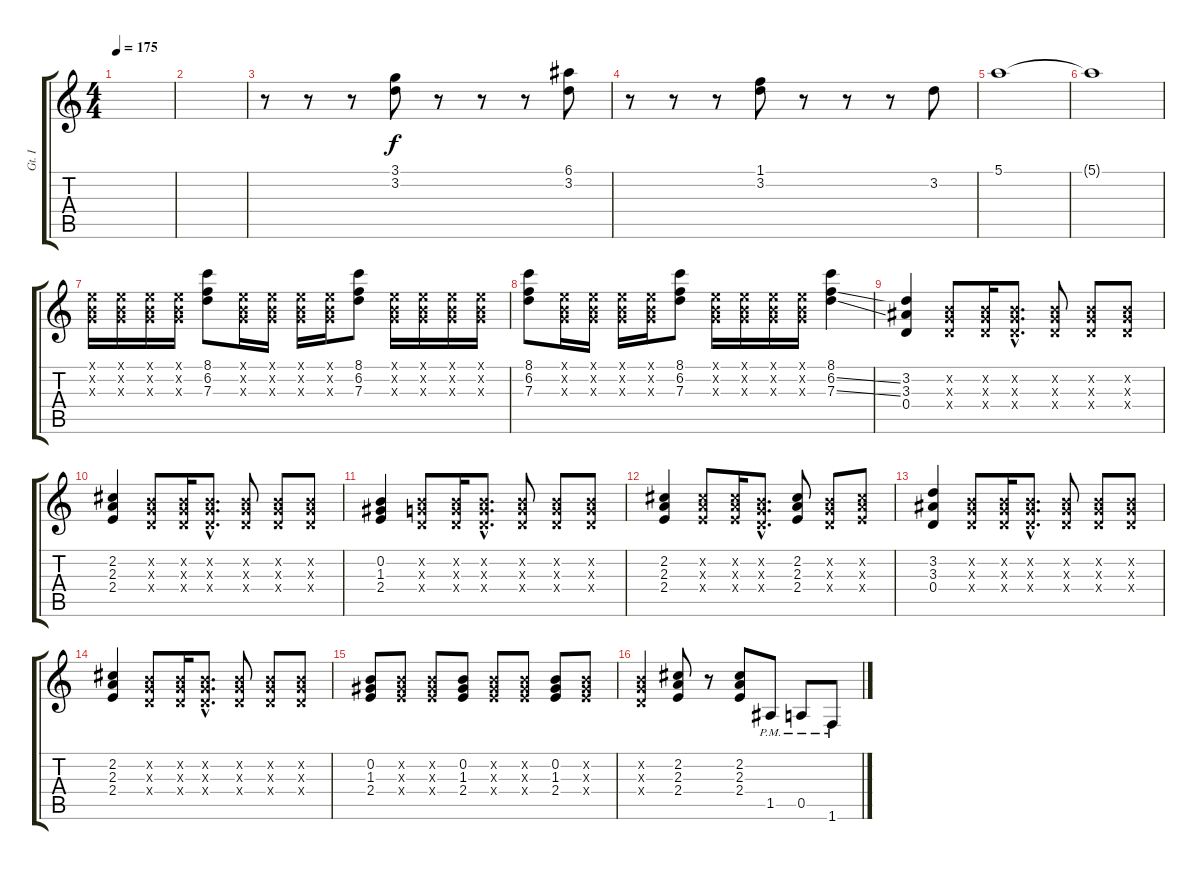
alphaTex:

\track ("Gt. I" "Gt. I") {instrument distortionguitar}
\staff {score tabs}
\tuning (E4 B3 G3 D3 A2 E2) {hide}
\ts (4 4)
\tempo 175
\clef g2
\ks c
|
|
r.8 r.8 r.8 (3.1 3.2).8 r.8 r.8 r.8 (6.1 3.2).8 |
r.8 r.8 r.8 (1.1 3.2).8 r.8 r.8 r.8 3.2.8 |
5.1.1 |
5.1{t}.1 |
(0.1{x} 0.2{x} 0.3{x}).16 (0.1{x} 0.2{x} 0.3{x}).16 (0.1{x} 0.2{x} 0.3{x}).16 (0.1{x} 0.2{x} 0.3{x}).16 (8.1 6.2 7.3).8 (0.1{x} 0.2{x} 0.3{x}).16 (0.1{x} 0.2{x} 0.3{x}).16 (0.1{x} 0.2{x} 0.3{x}).16 (0.1{x} 0.2{x} 0.3{x}).16 (8.1 6.2 7.3).8 (0.1{x} 0.2{x} 0.3{x}).16 (0.1{x} 0.2{x} 0.3{x}).16 (0.1{x} 0.2{x} 0.3{x}).16 (0.1{x} 0.2{x} 0.3{x}).16 |
(8.1 6.2 7.3).8 (0.1{x} 0.2{x} 0.3{x}).16 (0.1{x} 0.2{x} 0.3{x}).16 (0.1{x} 0.2{x} 0.3{x}).16 (0.1{x} 0.2{x} 0.3{x}).16 (8.1 6.2 7.3).8 (0.1{x} 0.2{x} 0.3{x}).16 (0.1{x} 0.2{x} 0.3{x}).16 (0.1{x} 0.2{x} 0.3{x}).16 (0.1{x} 0.2{x} 0.3{x}).16 (8.1 6.2{ss} 7.3{ss}).4 |
(3.2 3.3 0.4).4 (0.2{x} 0.3{x} 0.4{x}).8 (0.2{x} 0.3{x} 0.4{x}).16 (0.2{hac x} 0.3{hac x} 0.4{hac x}).8{d} (0.2{x} 0.3{x} 0.4{x}).8 (0.2{x} 0.3{x} 0.4{x}).8 (0.2{x} 0.3{x} 0.4{x}).8 |
(2.2 2.3 2.4).4 (0.2{x} 0.3{x} 0.4{x}).8 (0.2{x} 0.3{x} 0.4{x}).16 (0.2{hac x} 0.3{hac x} 0.4{hac x}).8{d} (0.2{x} 0.3{x} 0.4{x}).8 (0.2{x} 0.3{x} 0.4{x}).8 (0.2{x} 0.3{x} 0.4{x}).8 |
(0.2 1.3 2.4).4 (0.2{x} 0.3{x} 0.4{x}).8 (0.2{x} 0.3{x} 0.4{x}).16 (0.2{hac x} 0.3{hac x} 0.4{hac x}).8{d} (0.2{x} 0.3{x} 0.4{x}).8 (0.2{x} 0.3{x} 0.4{x}).8 (0.2{x} 0.3{x} 0.4{x}).8 |
(2.2 2.3 2.4).4 (2.2{x} 2.3{x} 2.4{x}).8 (2.2{x} 2.3{x} 2.4{x}).16 (0.2{hac x} 0.3{hac x} 0.4{hac x}).8{d} (2.2 2.3 2.4).8 (0.2{x} 0.3{x} 0.4{x}).8 (2.2{x} 2.3{x} 2.4{x}).8 |
(3.2 3.3 0.4).4 (0.2{x} 0.3{x} 0.4{x}).8 (0.2{x} 0.3{x} 0.4{x}).16 (0.2{hac x} 0.3{hac x} 0.4{hac x}).8{d} (0.2{x} 0.3{x} 0.4{x}).8 (0.2{x} 0.3{x} 0.4{x}).8 (0.2{x} 0.3{x} 0.4{x}).8 |
(2.2 2.3 2.4).4 (0.2{x} 0.3{x} 0.4{x}).8 (0.2{x} 0.3{x} 0.4{x}).16 (0.2{hac x} 0.3{hac x} 0.4{hac x}).8{d} (0.2{x} 0.3{x} 0.4{x}).8 (0.2{x} 0.3{x} 0.4{x}).8 (0.2{x} 0.3{x} 0.4{x}).8 |
(0.2 1.3 2.4).8 (0.2{x} 1.3{x} 2.4{x}).8 (0.2{x} 1.3{x} 2.4{x}).8 (0.2 1.3 2.4).8 (0.2{x} 1.3{x} 2.4{x}).8 (0.2{x} 1.3{x} 2.4{x}).8 (0.2 1.3 2.4).8 (0.2{x} 1.3{x} 2.4{x}).8 |
(0.2{x} 0.3{x} 0.4{x}).4 (2.2 2.3 2.4).8 r.8 (2.2 2.3 2.4).8 1.5{pm}.8 0.5{pm}.8 1.6{pm}.8
